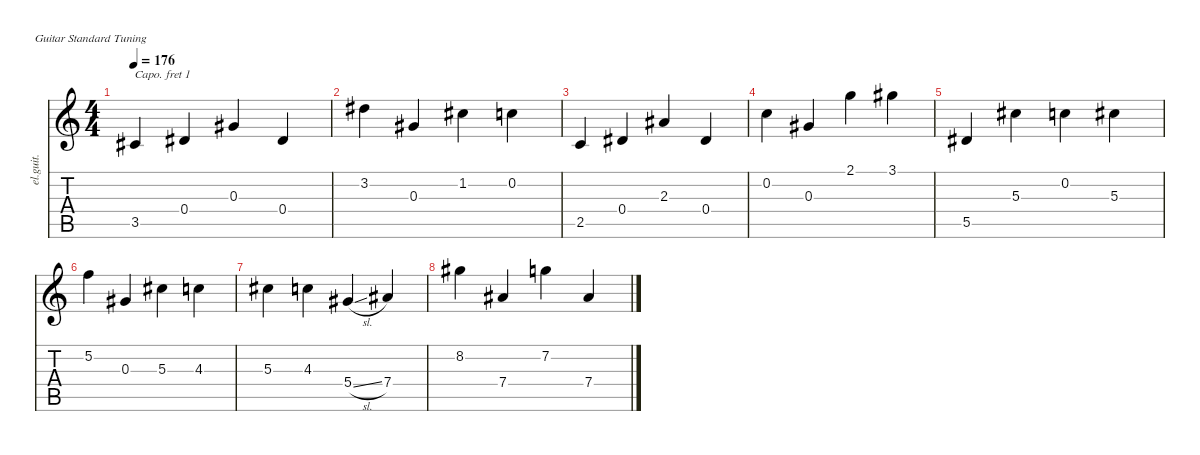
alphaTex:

\defaultSystemsLayout 4
\hideDynamics
\bracketExtendMode nobrackets
\otherSystemsTrackNameOrientation horizontal
\track ("Outro Arpe" "el.guit.") {instrument electricguitarclean}
\staff {score tabs}
\capo 1
\tuning (E4 B3 G3 D3 A2 E2)
\ts (4 4)
\tempo 176
\clef g2
\ks c
3.5{acc #}.4{dy mf beam Up} 0.4{acc #}.4{beam Up} 0.3{acc #}.4{beam Up} 0.4{acc #}.4{beam Up} |
3.2{acc #}.4{beam Down} 0.3{acc #}.4{beam Up} 1.2{acc #}.4{beam Down} 0.2.4{beam Down} |
2.5.4{beam Up} 0.4{acc #}.4{beam Up} 2.3{acc #}.4{beam Up} 0.4{acc #}.4{beam Up} |
0.2.4{beam Down} 0.3{acc #}.4{beam Up} 2.1.4{beam Down} 3.1{acc #}.4{beam Down} |
5.5{acc #}.4{beam Up} 5.3{acc #}.4{beam Down} 0.2.4{beam Down} 5.3{acc #}.4{beam Down} |
5.2.4{beam Down} 0.3{acc #}.4{beam Up} 5.3{acc #}.4{beam Down} 4.3.4{beam Down} |
5.3{acc #}.4{beam Down} 4.3.4{beam Down} 5.4{sl acc #}.4{beam Up} 7.4{acc #}.4{beam Up} |
8.2{acc #}.4{beam Down} 7.4{acc #}.4{beam Up} 7.2.4{beam Down} 7.4{acc #}.4{beam Up}
